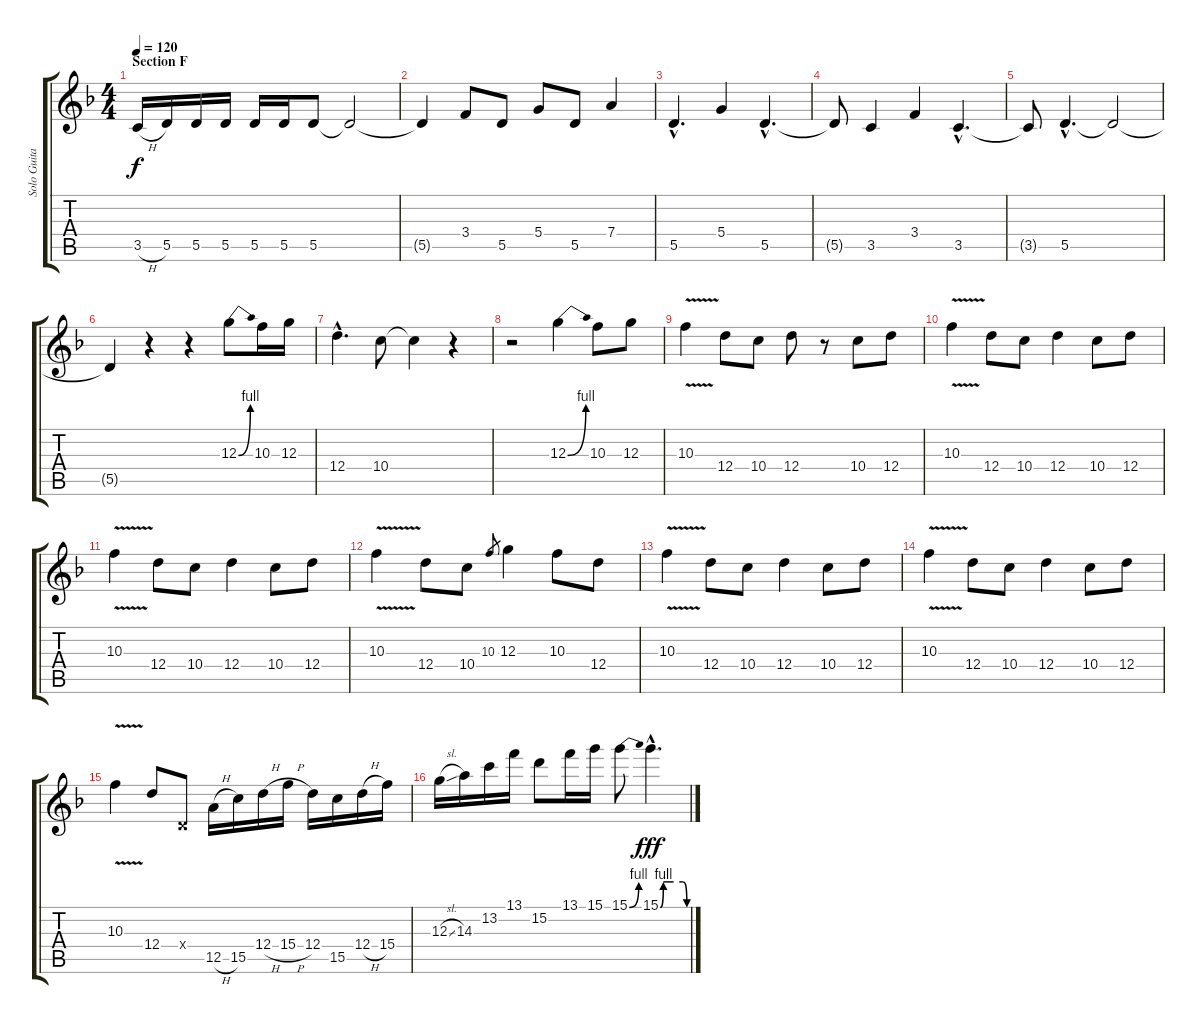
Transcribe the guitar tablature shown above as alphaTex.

\track ("Solo Guitar (Standard)" "Solo Guita") {instrument electricguitarjazz}
\staff {score tabs}
\tuning (E4 B3 G3 D3 A2 E2) {hide}
\ts (4 4)
\section ("" "Section F")
\tempo 120
\clef g2
\ks f
3.5{h}.16{dy f} 5.5.16 5.5.16 5.5.16 5.5.16 5.5.16 5.5.8 5.5{t}.2 |
5.5{t}.4 3.4.8 5.5.8 5.4.8 5.5.8 7.4.4 |
5.5{hac}.4{d} 5.4.4 5.5{hac}.4{d} |
5.5{t}.8 3.5.4 3.4.4 3.5{hac}.4{d} |
3.5{t}.8 5.5{hac}.4{d} 5.5{t}.2 |
5.5{t}.4 r.4 r.4 12.3{be (bend 0 0 60 4)}.8 10.3.16 12.3.16 |
12.4{hac}.4{d} 10.4.8 10.4{t}.4 r.4 |
r.2 12.3{be (bend 0 0 60 4)}.4 10.3.8 12.3.8 |
10.3{v}.4 12.4.8 10.4.8 12.4.8 r.8 10.4.8 12.4.8 |
10.3{v}.4 12.4.8 10.4.8 12.4.4 10.4.8 12.4.8 |
10.3{v}.4 12.4.8 10.4.8 12.4.4 10.4.8 12.4.8 |
10.3{v}.4 12.4.8 10.4.8 10.3.8{gr} 12.3.4 10.3.8 12.4.8 |
10.3{v}.4 12.4.8 10.4.8 12.4.4 10.4.8 12.4.8 |
10.3{v}.4 12.4.8 10.4.8 12.4.4 10.4.8 12.4.8 |
10.3{v}.4 12.4.8 0.4{x}.8 12.5{h}.16 15.5.16 12.4{h}.16 15.4{h}.16 12.4.16 15.5.16 12.4{h}.16 15.4.16 |
12.3{sl}.16 14.3.16 13.2.16 13.1.16 15.2.8 13.1.16 15.1.16 15.1{be (bend 0 0 60 4)}.8 15.1{be (custom 0 0 7 4 15 4 30 4 51 4 60 0) hac}.4{d dy fff}
